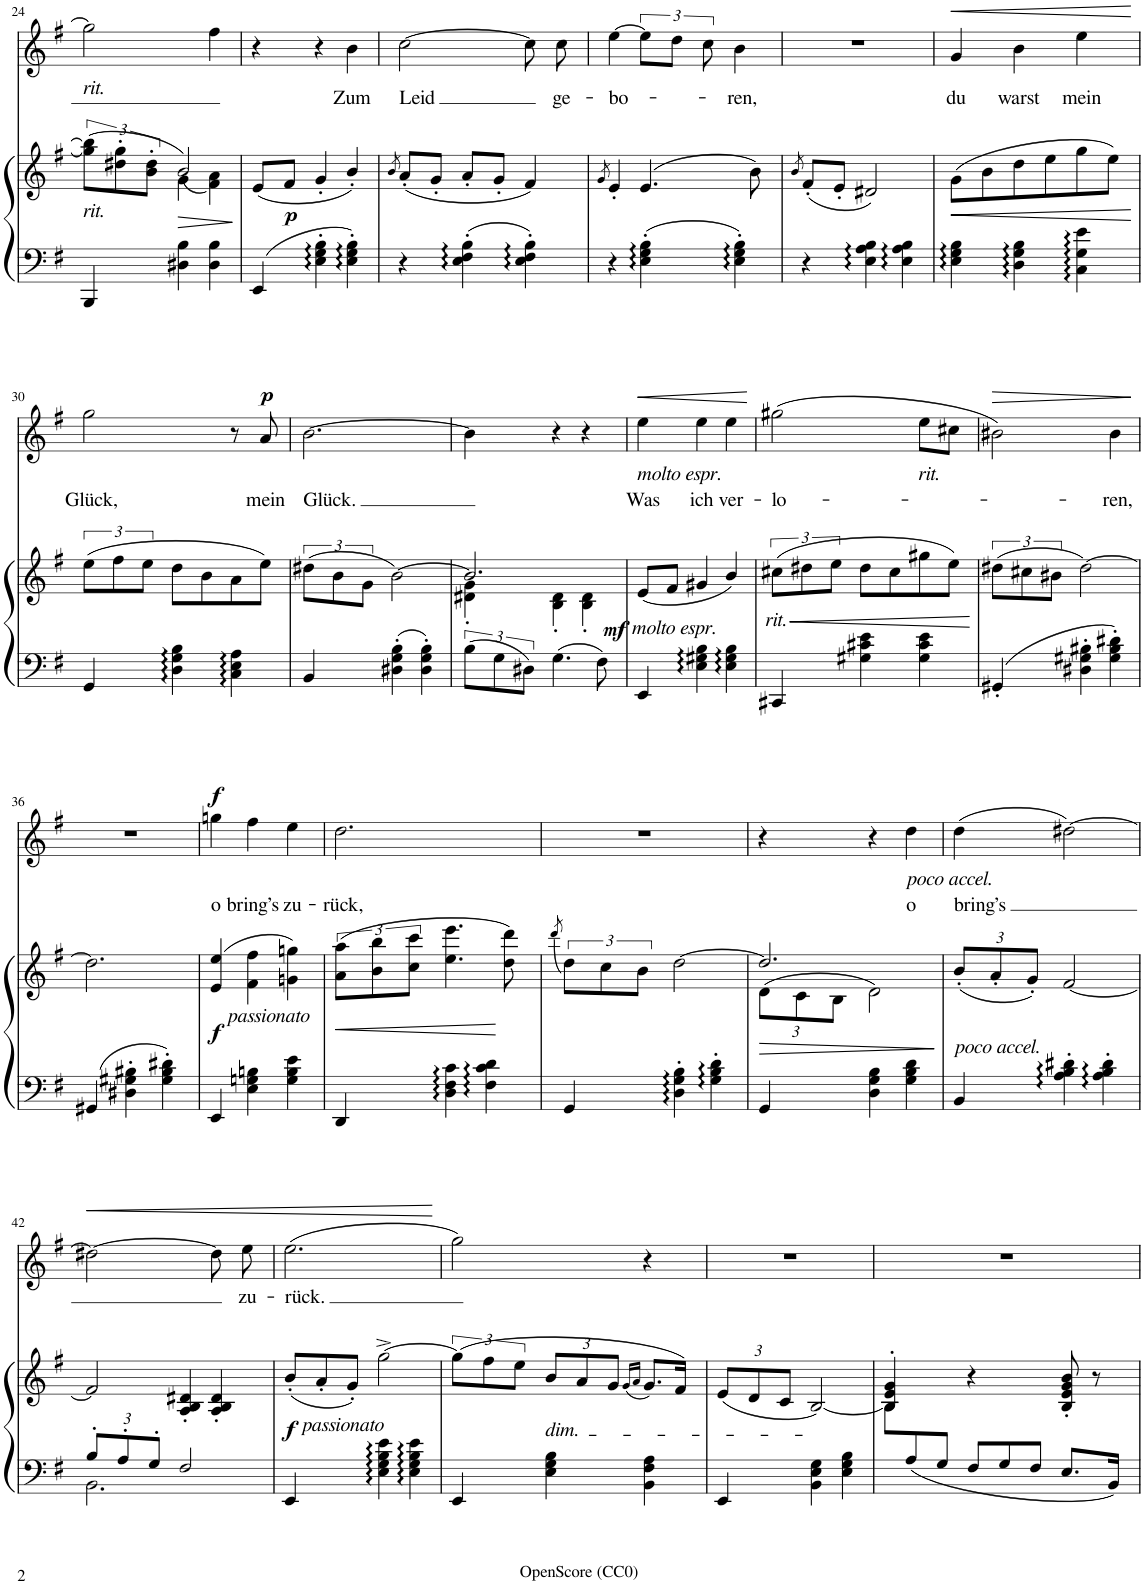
**kern	**kern	**dynam	**kern	**text	**dynam
*part2	*part2	*part2	*part1	*part1	*part1
*staff3	*staff2	*staff2/3	*staff1	*staff1	*staff1
*I"Piano	*	*	*I"Voice Gesang	*	*
*I'Pno	*	*	*	*	*
!!LO:PB:g=z
*clefF4	*clefG2	*	*clefG2	*	*
*k[f#]	*k[f#]	*	*k[f#]	*	*
*M3/4	*M3/4	*	*M3/4	*	*
=24	=24	=24	=24	=24	=24
*	*^	*	*	*	*
!	!	!	!	!LO:TX:b:i:t=rit.	!	!
!	!LO:TX:b:i:t=rit.	!	!	!	!	!
4BBB/	(12gg\] 12bb\]L	4ryy	.	2gg\]	.	.
.	12dd#X\'> 12gg\'>	.	.	.	.	.
.	12b\'> 12dd#\'>J	.	.	.	.	.
!	!	!	!LO:HP:b	!	!	!
4D#X\ 4B\	(2b/)	4g\	>	.	.	.
4D#\ 4B\	.	4f#\ 4a\)	.	4ff#\	.	.
*	*v	*v	*	*	*	*
.	.	]	.	.	.
=25	=25	=25	=25	=25	=25
4EE/	(8e/L	.	4r	.	.
!	!	!LO:DY:b	!	!	!
.	8f#/J	p	.	.	.
4E\' 4G\' 4B\'	4g'/	.	4r	.	.
!	!	!	!	!LO:LY:b	!
4E\' 4G\' 4B\'	4b'/)	.	4b\	Zum	.
=26	=26	=26	=26	=26	=26
.	8qb/	.	.	.	.
!	!	!	!	!LO:LY:b	!
4r	(8a'/L	.	[2cc\	Leid	.
.	8g'/J	.	.	.	.
4E\' 4F#\' 4B\'	8a'/L	.	.	.	.
.	8g'/J	.	.	.	.
4E\' 4F#\' 4B\'	4f#/)	.	8cc\]	.	.
!	!	!	!	!LO:LY:b	!
.	.	.	8cc\	ge-	.
=27	=27	=27	=27	=27	=27
.	8qg/	.	.	.	.
!	!	!	!	!LO:LY:b	!
4r	4e'/	.	[4ee\	-bo-	.
4E\' 4G\' 4B\'	(4.e/	.	12ee\L]	.	.
.	.	.	12dd\J	.	.
.	.	.	12cc\	.	.
!	!	!	!	!LO:LY:b	!
4E\' 4G\' 4B\'	.	.	4b\	-ren,	.
.	8b\)	.	.	.	.
=28	=28	=28	=28	=28	=28
.	8qb/	.	.	.	.
4r	(8f#'/L	.	2.r	.	.
.	8e'/J	.	.	.	.
4E\ 4A\ 4B\	2d#X/)	.	.	.	.
4E\ 4A\ 4B\	.	.	.	.	.
=29	=29	=29	=29	=29	=29
!	!	!LO:HP:b	!	!LO:LY:b	!LO:HP:b
4E\ 4G\ 4B\	(8g\L	<	4g/	du	<
.	8b\	.	.	.	.
!	!	!	!	!LO:LY:b	!
4D\ 4G\ 4B\	8dd\	.	4b\	warst	.
.	8ee\	.	.	.	.
!	!	!	!	!LO:LY:b	!
4C\ 4G\ 4e\	8gg\	.	4ee\	mein	.
.	8ee\J)	.	.	.	.
.	.	[	.	.	[
!!LO:LB:g=z
=30	=30	=30	=30	=30	=30
!	!	!	!	!LO:LY:b	!
4GG/	(12ee\L	.	2gg\	Glück,	.
.	12ff#\	.	.	.	.
.	12ee\J	.	.	.	.
4D\ 4G\ 4B\	8dd\L	.	.	.	.
.	8b\	.	.	.	.
4C\ 4E\ 4A\	8a\	.	8r	.	.
!	!	!	!	!LO:LY:b	!LO:DY:a
.	8ee\J)	.	8a/	mein	p
=31	=31	=31	=31	=31	=31
!	!	!	!	!LO:LY:b	!
4BB/	(12dd#X\L	.	[2.b\	Glück.	.
.	12b\	.	.	.	.
.	12g\J	.	.	.	.
4D#X\' 4G\' 4B\'	[>2b\)	.	.	.	.
4D#\' 4G\' 4B\'	.	.	.	.	.
=32	=32	=32	=32	=32	=32
*	*^	*	*	*	*
12B\L	2.b/]	4d#X\' 4g\'	.	4b\]	.	.
12G\	.	.	.	.	.	.
12D#X\J	.	.	.	.	.	.
4.G\	.	4B\' 4d#\'	.	4r	.	.
.	.	4B\' 4d#\'	.	4r	.	.
8F#\	.	.	.	.	.	.
*	*v	*v	*	*	*	*
=33	=33	=33	=33	=33	=33
!	!	!	!LO:TX:b:i:t=molto espr.	!	!
!	!LO:TX:b:i:t=molto espr.	!	!	!	!
!	!	!LO:DY:b	!	!LO:LY:b	!LO:HP:b
4EE/	(<8e/L	mf	4ee\	Was	<
.	8f#/J	.	.	.	.
!	!	!	!	!LO:LY:b	!
4E\ 4G#X\ 4B\	4g#X/	.	4ee\	ich	.
!	!	!	!	!LO:LY:b	!
4E\ 4G#\ 4B\	4b/)	.	4ee\	ver-	.
.	.	.	.	.	[
=34	=34	=34	=34	=34	=34
!	!LO:TX:b:i:t=rit.	!	!	!	!
!	!	!LO:HP:b	!	!LO:LY:b	!
4CC#X/	(12cc#X\L	<	(2gg#X\	-lo-	.
.	12dd#X\	.	.	.	.
.	12ee\J	.	.	.	.
4G#X\ 4c#X\ 4e\	8dd#\L	.	.	.	.
.	8cc#\	.	.	.	.
!	!	!	!LO:TX:b:i:t=rit.	!	!
4G#\ 4c#\ 4e\	8gg#X\	.	8ee\L	.	.
.	8ee\J)	.	8cc#X\J	.	.
.	.	[	.	.	.
=35	=35	=35	=35	=35	=35
!	!	!	!	!	!LO:HP:b
4GG#X'/	(12dd#X\L	.	2b#X\)	.	>
.	12cc#X\	.	.	.	.
.	12b#X\J	.	.	.	.
4D#X\' 4G#X\' 4B#X\'	[2dd#\)	.	.	.	.
!	!	!	!	!LO:LY:b	!
4G#\' 4B#\' 4d#X\'	.	.	4b#\	-ren,	.
.	.	.	.	.	]
!!LO:LB:g=z
=36	=36	=36	=36	=36	=36
4GG#X/	2.dd#\]	.	2.r	.	.
4D#X\' 4G#X\' 4B#X\'	.	.	.	.	.
4G#\' 4B#\' 4d#X\'	.	.	.	.	.
=37	=37	=37	=37	=37	=37
!	!LO:TX:b:i:t=passionato	!	!	!	!
!	!	!LO:DY:b	!	!LO:LY:b	!LO:DY:a
4EE/	(4e/ 4ee/	f	4ggn\	o	f
!	!	!	!	!LO:LY:b	!
4E\ 4Gn\ 4Bn\	4f#\ 4ff#\	.	4ff#\	bring’s	.
!	!	!	!	!LO:LY:b	!
4G\ 4B\ 4e\	4gn\ 4ggn\)	.	4ee\	zu-	.
=38	=38	=38	=38	=38	=38
!	!	!LO:HP:b	!	!LO:LY:b	!
4DD/	(12a\ 12aa\L	<	2.dd\	-rück,	.
.	12b\ 12bb\	.	.	.	.
.	12cc\ 12ccc\J	.	.	.	.
4D\ 4F#\ 4c\	4.ee\ 4.eee\	.	.	.	.
4F#\ 4c\ 4d\	.	.	.	.	.
.	8dd\ 8ddd\)	[	.	.	.
=39	=39	=39	=39	=39	=39
.	(8qddd/	.	.	.	.
4GG/	12dd\L)	.	2.r	.	.
.	12cc\	.	.	.	.
.	12b\J	.	.	.	.
4D\' 4G\' 4B\'	[2dd\	.	.	.	.
4G\' 4B\' 4d\'	.	.	.	.	.
=40	=40	=40	=40	=40	=40
!	!	!LO:HP:b	!	!	!
*	*^	*	*	*	*
*	*	*Xbrackettup	*	*	*	*
4GG/	2.dd/]	(>12d\L	>	4r	.	.
.	.	12c\	.	.	.	.
.	.	12B\J	.	.	.	.
4D\ 4G\ 4B\	.	2d\)	.	4r	.	.
!	!	!	!	!LO:TX:b:i:t=poco accel.	!	!
!	!	!	!	!	!LO:LY:b	!
4G\ 4B\ 4d\	.	.	.	4dd\	o	.
*	*v	*v	*	*	*	*
.	.	]	.	.	.
=41	=41	=41	=41	=41	=41
!	!LO:TX:b:i:t=poco accel.	!	!	!	!
!	!	!	!	!LO:LY:b	!
4BB/	(12b'/L	.	(4dd\	bring’s	.
.	12a'/	.	.	.	.
.	12g'/J)	.	.	.	.
4A\' 4B\' 4d#X\'	[<2f#/	.	[2dd#X\)	.	.
4A\' 4B\' 4d#\'	.	.	.	.	.
!!LO:LB:g=z
=42	=42	=42	=42	=42	=42
*Xbrackettup	*	*	*	*	*
*^	*^	*	*	*	*
!	!	!	!	!	!	!	!LO:HP:b
12B'/L	2.BB\	2f#/]	4ryy	.	2dd#X\_	.	<
12A'/	.	.	.	.	.	.	.
12G'/J	.	.	.	.	.	.	.
2F#/	.	.	4A/'< 4B/'< 4d#X/'<	.	.	.	.
.	.	4ryy	4A/'< 4B/'< 4d#/'<	.	8dd#\]	.	.
!	!	!	!	!	!	!LO:LY:b	!
.	.	.	.	.	8ee\	zu-	.
*v	*v	*	*	*	*	*	*
*	*v	*v	*	*	*	*
=43	=43	=43	=43	=43	=43
!	!LO:TX:b:i:t=passionato	!	!	!	!
!	!	!LO:DY:b	!	!LO:LY:b	!
4EE/	(12b'/L	f	(2.ee\	-rück.	.
.	12a'/	.	.	.	.
.	12g'/J)	.	.	.	.
4E\ 4G\ 4B\ 4e\	[2gg^\	.	.	.	.
4E\ 4G\ 4B\ 4e\	.	.	.	.	.
.	.	.	.	.	[
=44	=44	=44	=44	=44	=44
*	*brackettup	*	*	*	*
4EE/	(12gg\L]	.	2gg\)	.	.
.	12ff#\	.	.	.	.
.	12ee\J	.	.	.	.
*	*Xbrackettup	*	*	*	*
!	!LO:TX:b:i:t=dim.	!	!	!	!
4E\ 4G\ 4B\	12b/L	.	.	.	.
.	12a/	.	.	.	.
.	12g/J	.	.	.	.
.	(16qg/LL	.	.	.	.
.	16qa/JJ	.	.	.	.
4BB\ 4F#\ 4A\	8.g/L)	.	4r	.	.
.	16f#/Jk)	.	.	.	.
=45	=45	=45	=45	=45	=45
4EE/	(12e/L	.	2.r	.	.
.	12d/	.	.	.	.
.	12c/J	.	.	.	.
4BB\ 4E\ 4G\	[2B/)	.	.	.	.
4E\ 4G\ 4B\	.	.	.	.	.
=46	=46	=46	=46	=46	=46
*	*^	*	*	*	*
12ryy	4B/]'> 4e/'> 4g/'>	12B\L	.	2.r	.	.
12A/	.	3%2ryy	.	.	.	.
12G/J	.	.	.	.	.	.
12F#/L	4r	.	.	.	.	.
12G/	.	.	.	.	.	.
12F#/J	.	.	.	.	.	.
8.E/L	8B/' 8e/' 8g/' 8b/'	.	.	.	.	.
.	8r	.	.	.	.	.
16BB/Jk	.	.	.	.	.	.
*	*v	*v	*	*	*	*
=	=	=	=	=	=
*-	*-	*-	*-	*-	*-
